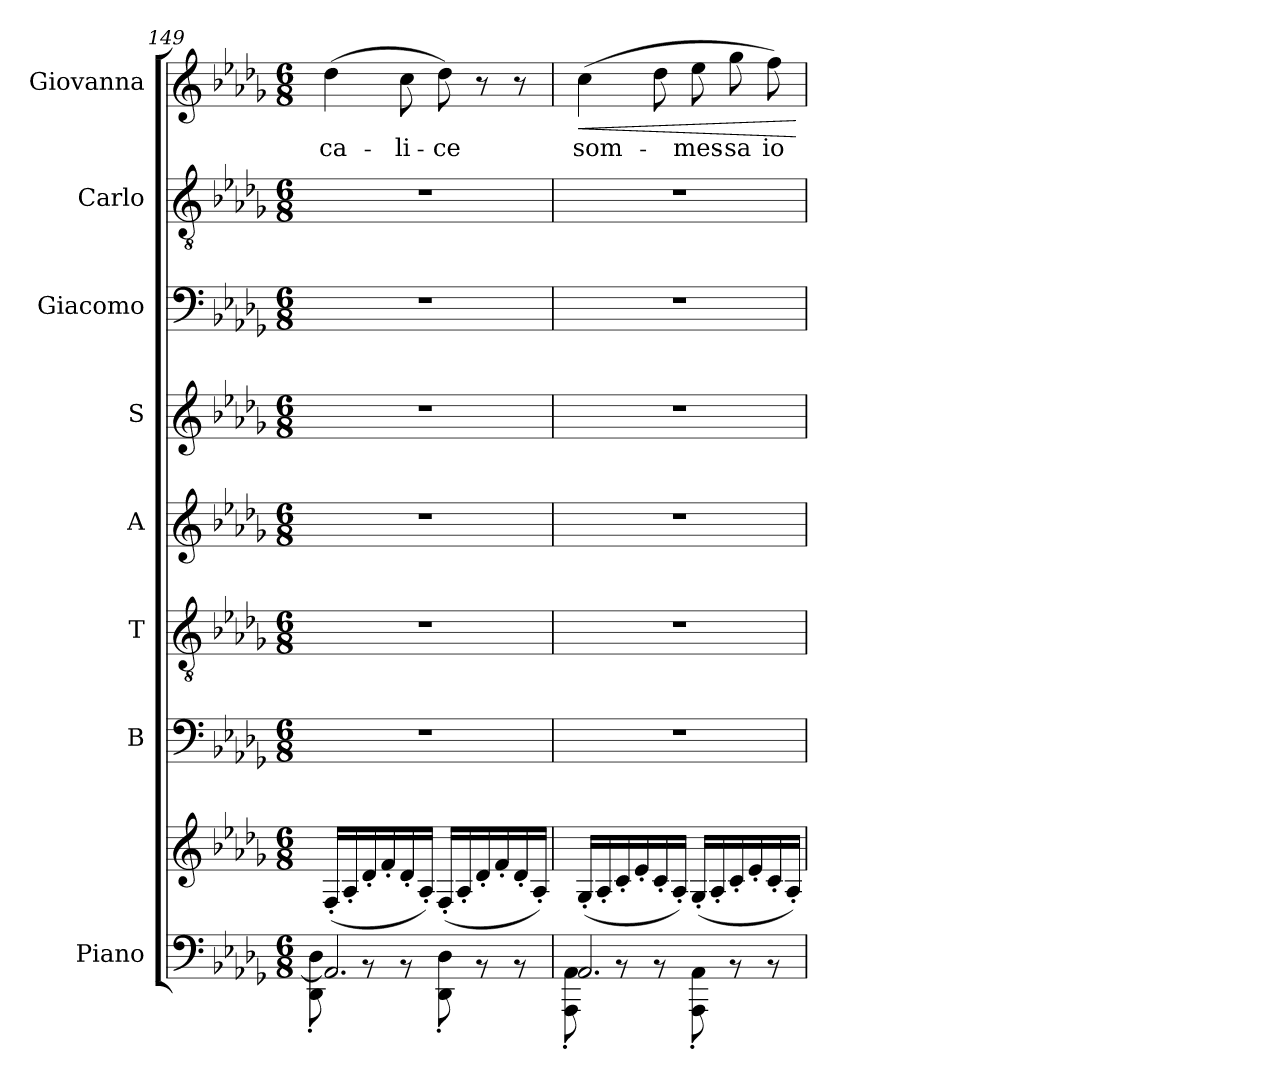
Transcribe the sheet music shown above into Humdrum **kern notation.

**kern	**kern	**kern	**kern	**kern	**kern	**kern	**kern	**kern	**text	**dynam
*part8	*part8	*part7	*part6	*part5	*part4	*part3	*part2	*part1	*part1	*part1
*staff9	*staff8	*staff7	*staff6	*staff5	*staff4	*staff3	*staff2	*staff1	*staff1	*staff1
*I"Piano	*	*I"B	*I"T	*I"A	*I"S	*I"Giacomo	*I"Carlo	*I"Giovanna	*	*
*I'Pno	*	*I'B	*I'T	*I'A	*I'S	*	*	*	*	*
!!LO:LB:g=z
*clefF4	*clefG2	*clefF4	*clefGv2	*clefG2	*clefG2	*clefF4	*clefGv2	*clefG2	*	*
*k[b-e-a-d-g-]	*k[b-e-a-d-g-]	*k[b-e-a-d-g-]	*k[b-e-a-d-g-]	*k[b-e-a-d-g-]	*k[b-e-a-d-g-]	*k[b-e-a-d-g-]	*k[b-e-a-d-g-]	*k[b-e-a-d-g-]	*	*
*M6/8	*M6/8	*M6/8	*M6/8	*M6/8	*M6/8	*M6/8	*M6/8	*M6/8	*	*
=149	=149	=149	=149	=149	=149	=149	=149	=149	=149	=149
*^	*	*	*	*	*	*	*	*	*	*
!	!	!	!	!	!	!	!	!	!	!LO:LY:b	!
2.AA-/]	8DD-\' 8D-\'	(16F'/LL	2.r	2.r	2.r	2.r	2.r	2.r	(4dd-\	ca-	.
.	.	16A-'/	.	.	.	.	.	.	.	.	.
.	8rBB	16d-'/	.	.	.	.	.	.	.	.	.
.	.	16f'/	.	.	.	.	.	.	.	.	.
!	!	!	!	!	!	!	!	!	!	!LO:LY:b	!
.	8rBB	16d-'/	.	.	.	.	.	.	8cc\	-li-	.
.	.	16A-'/JJ)	.	.	.	.	.	.	.	.	.
!	!	!	!	!	!	!	!	!	!	!LO:LY:b	!
.	8DD-\' 8D-\'	(16F'/LL	.	.	.	.	.	.	8dd-\)	-ce	.
.	.	16A-'/	.	.	.	.	.	.	.	.	.
.	8rBB	16d-'/	.	.	.	.	.	.	8r	.	.
.	.	16f'/	.	.	.	.	.	.	.	.	.
.	8rBB	16d-'/	.	.	.	.	.	.	8r	.	.
.	.	16A-'/JJ)	.	.	.	.	.	.	.	.	.
=150	=150	=150	=150	=150	=150	=150	=150	=150	=150	=150	=150
!	!	!	!	!	!	!	!	!	!	!LO:LY:b	!LO:HP:b
2.AA-/	8AAA-\' 8AA-\'	(16G-'/LL	2.r	2.r	2.r	2.r	2.r	2.r	(4cc\	som-	<
.	.	16A-'/	.	.	.	.	.	.	.	.	.
.	8rBB	16c'/	.	.	.	.	.	.	.	.	.
.	.	16e-'/	.	.	.	.	.	.	.	.	.
.	8rBB	16c'/	.	.	.	.	.	.	8dd-\	.	.
.	.	16A-'/JJ)	.	.	.	.	.	.	.	.	.
!	!	!	!	!	!	!	!	!	!	!LO:LY:b	!
.	8AAA-\' 8AA-\'	(16G-'/LL	.	.	.	.	.	.	8ee-\	-mes-	.
.	.	16A-'/	.	.	.	.	.	.	.	.	.
!	!	!	!	!	!	!	!	!	!	!LO:LY:b	!
.	8rBB	16c'/	.	.	.	.	.	.	8gg-\	-sa	.
.	.	16e-'/	.	.	.	.	.	.	.	.	.
!	!	!	!	!	!	!	!	!	!	!LO:LY:b	!
.	8rBB	16c'/	.	.	.	.	.	.	8ff\)	io	.
.	.	16A-'/JJ)	.	.	.	.	.	.	.	.	.
*v	*v	*	*	*	*	*	*	*	*	*	*
.	.	.	.	.	.	.	.	.	.	[
=	=	=	=	=	=	=	=	=	=	=
*-	*-	*-	*-	*-	*-	*-	*-	*-	*-	*-
